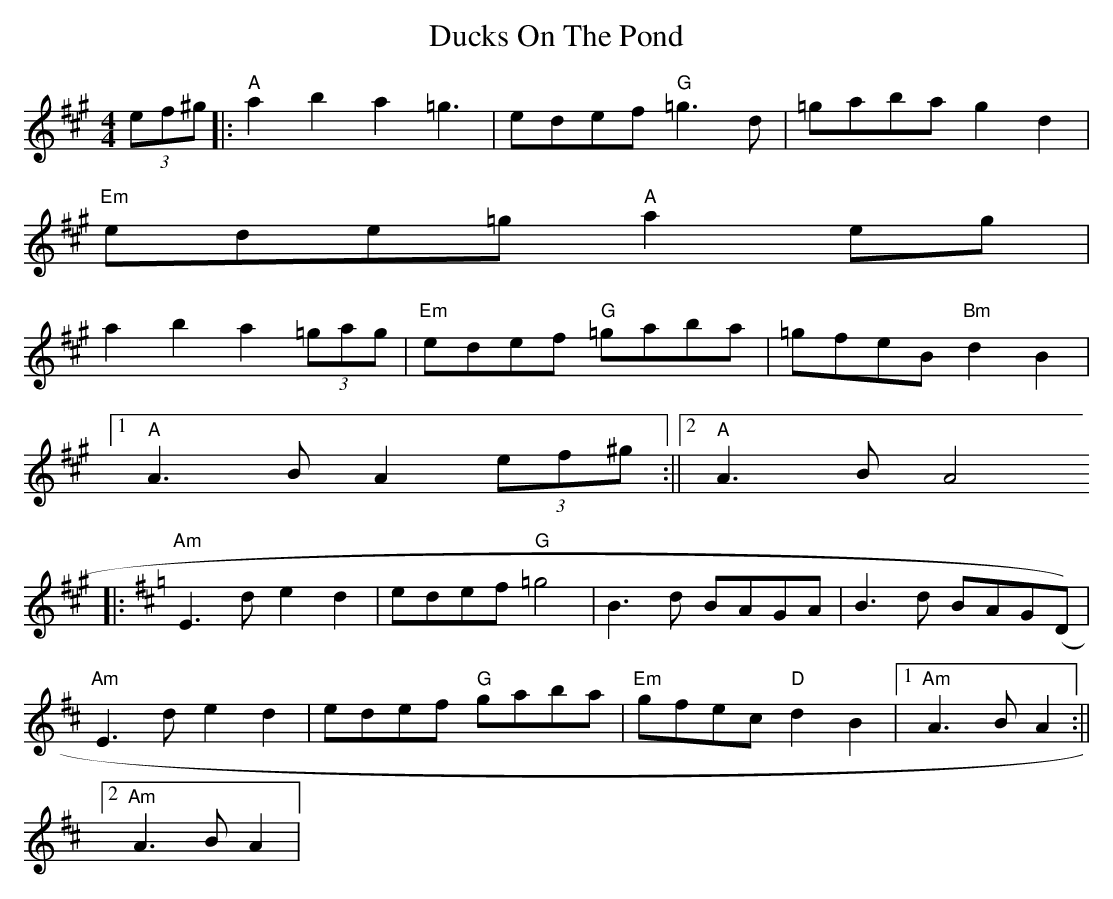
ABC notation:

X:1
T:Ducks On The Pond
M:4/4
L:1/8
K:A
(3ef^g|: "A"a2 b2 a2 =g3| edef "G"=g3d| =gaba g2 d2|
"Em"ede=g "A"a2 eg|
a2 b2 a2 (3=gag| "Em"edef "G"=gaba| =gfeB "Bm"d2B2 |1)
"A"A3B A2 (3ef^g:||2) "A"A3B A4
K:Amix
|: "Am"E3d e2d2| edef "G"=g4| B3d BAGA| B3d BAG(D)|
"Am"E3d e2d2| edef "G"gaba| "Em"gfec "D"d2B2|1) "Am"A3B A2:||2)
"Am"A3B A2|\
